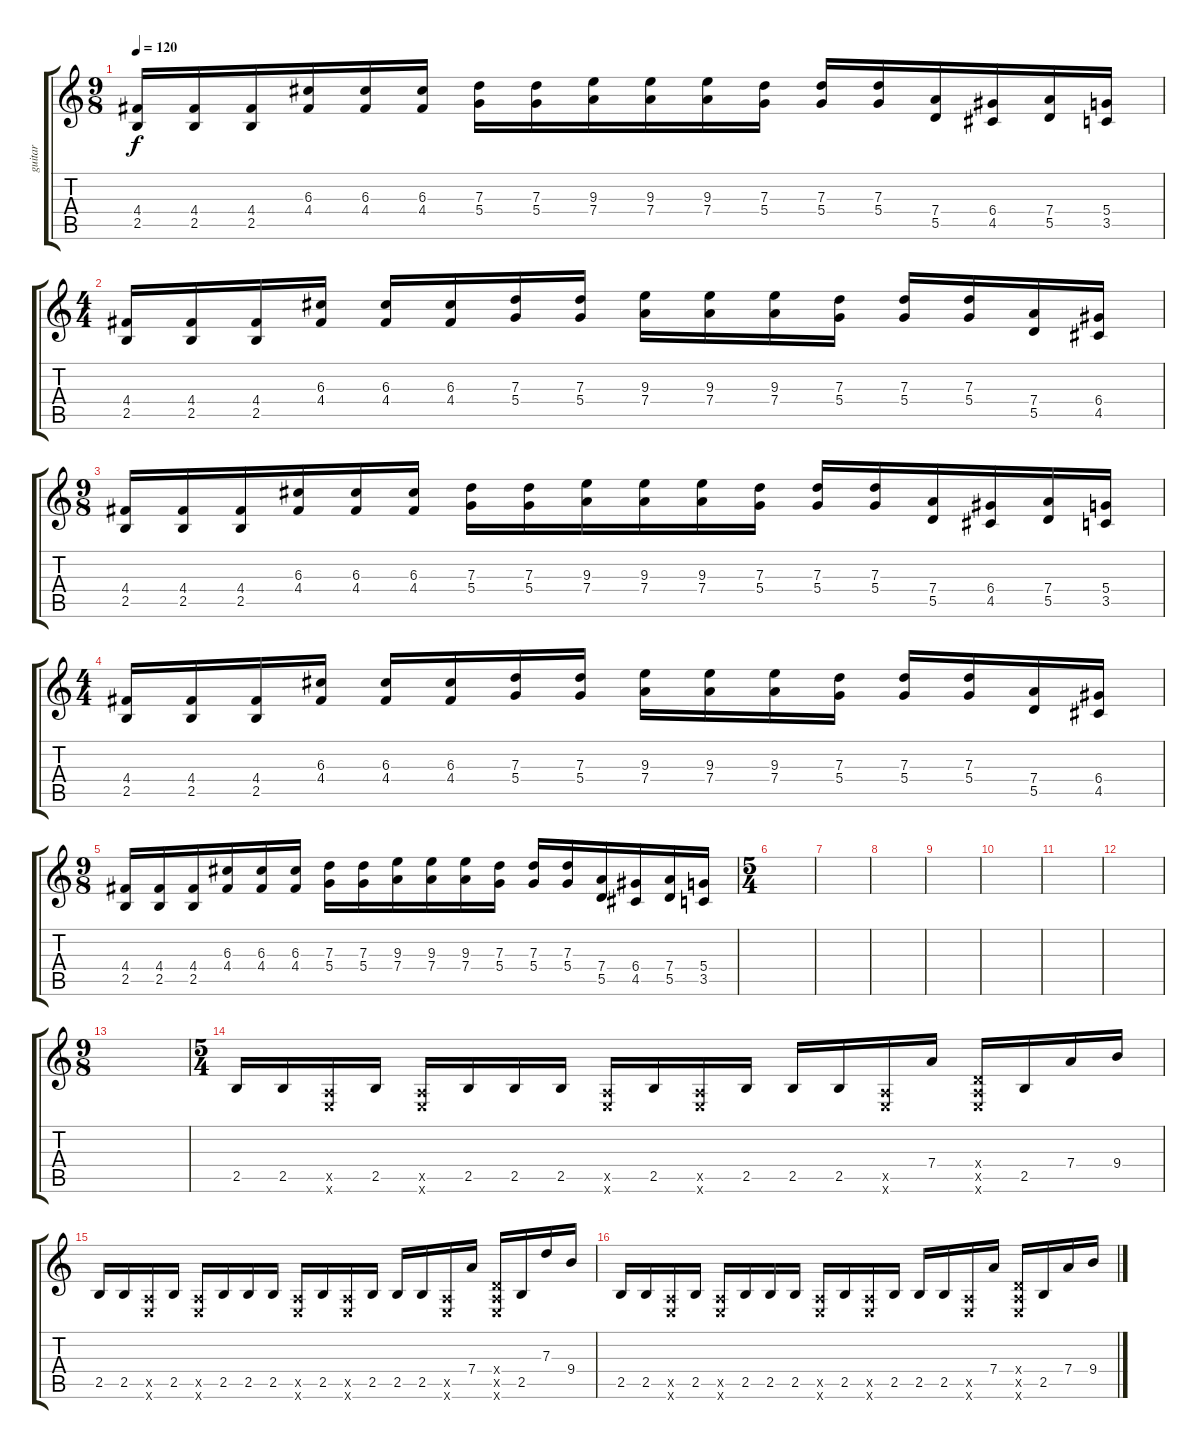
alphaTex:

\track ("guitar" "guitar") {instrument distortionguitar}
\staff {score tabs}
\tuning (E4 B3 G3 D3 A2 E2) {hide}
\ts (9 8)
\tempo 120
\clef g2
\ks c
(4.4 2.5).16{dy f} (4.4 2.5).16 (4.4 2.5).16 (6.3 4.4).16 (6.3 4.4).16 (6.3 4.4).16 (7.3 5.4).16 (7.3 5.4).16 (9.3 7.4).16 (9.3 7.4).16 (9.3 7.4).16 (7.3 5.4).16 (7.3 5.4).16 (7.3 5.4).16 (7.4 5.5).16 (6.4 4.5).16 (7.4 5.5).16 (5.4 3.5).16 |
\ts (4 4)
(4.4 2.5).16 (4.4 2.5).16 (4.4 2.5).16 (6.3 4.4).16 (6.3 4.4).16 (6.3 4.4).16 (7.3 5.4).16 (7.3 5.4).16 (9.3 7.4).16 (9.3 7.4).16 (9.3 7.4).16 (7.3 5.4).16 (7.3 5.4).16 (7.3 5.4).16 (7.4 5.5).16 (6.4 4.5).16 |
\ts (9 8)
(4.4 2.5).16 (4.4 2.5).16 (4.4 2.5).16 (6.3 4.4).16 (6.3 4.4).16 (6.3 4.4).16 (7.3 5.4).16 (7.3 5.4).16 (9.3 7.4).16 (9.3 7.4).16 (9.3 7.4).16 (7.3 5.4).16 (7.3 5.4).16 (7.3 5.4).16 (7.4 5.5).16 (6.4 4.5).16 (7.4 5.5).16 (5.4 3.5).16 |
\ts (4 4)
(4.4 2.5).16 (4.4 2.5).16 (4.4 2.5).16 (6.3 4.4).16 (6.3 4.4).16 (6.3 4.4).16 (7.3 5.4).16 (7.3 5.4).16 (9.3 7.4).16 (9.3 7.4).16 (9.3 7.4).16 (7.3 5.4).16 (7.3 5.4).16 (7.3 5.4).16 (7.4 5.5).16 (6.4 4.5).16 |
\ts (9 8)
(4.4 2.5).16{volume 0} (4.4 2.5).16 (4.4 2.5).16 (6.3 4.4).16 (6.3 4.4).16 (6.3 4.4).16 (7.3 5.4).16 (7.3 5.4).16 (9.3 7.4).16 (9.3 7.4).16 (9.3 7.4).16 (7.3 5.4).16 (7.3 5.4).16 (7.3 5.4).16 (7.4 5.5).16 (6.4 4.5).16 (7.4 5.5).16 (5.4 3.5).16 |
\ts (5 4)
|
|
|
|
|
|
|
\ts (9 8)
|
\ts (5 4)
2.5.16{volume 14} 2.5.16 (0.5{x} 0.6{x}).16 2.5.16 (0.5{x} 0.6{x}).16 2.5.16 2.5.16 2.5.16 (0.5{x} 0.6{x}).16 2.5.16 (0.5{x} 0.6{x}).16 2.5.16 2.5.16 2.5.16 (0.5{x} 0.6{x}).16 7.4.16 (0.4{x} 0.5{x} 0.6{x}).16 2.5.16 7.4.16 9.4.16 |
2.5.16 2.5.16 (0.5{x} 0.6{x}).16 2.5.16 (0.5{x} 0.6{x}).16 2.5.16 2.5.16 2.5.16 (0.5{x} 0.6{x}).16 2.5.16 (0.5{x} 0.6{x}).16 2.5.16 2.5.16 2.5.16 (0.5{x} 0.6{x}).16 7.4.16 (0.4{x} 0.5{x} 0.6{x}).16 2.5.16 7.3.16 9.4.16 |
2.5.16 2.5.16 (0.5{x} 0.6{x}).16 2.5.16 (0.5{x} 0.6{x}).16 2.5.16 2.5.16 2.5.16 (0.5{x} 0.6{x}).16 2.5.16 (0.5{x} 0.6{x}).16 2.5.16 2.5.16 2.5.16 (0.5{x} 0.6{x}).16 7.4.16 (0.4{x} 0.5{x} 0.6{x}).16 2.5.16 7.4.16 9.4.16
